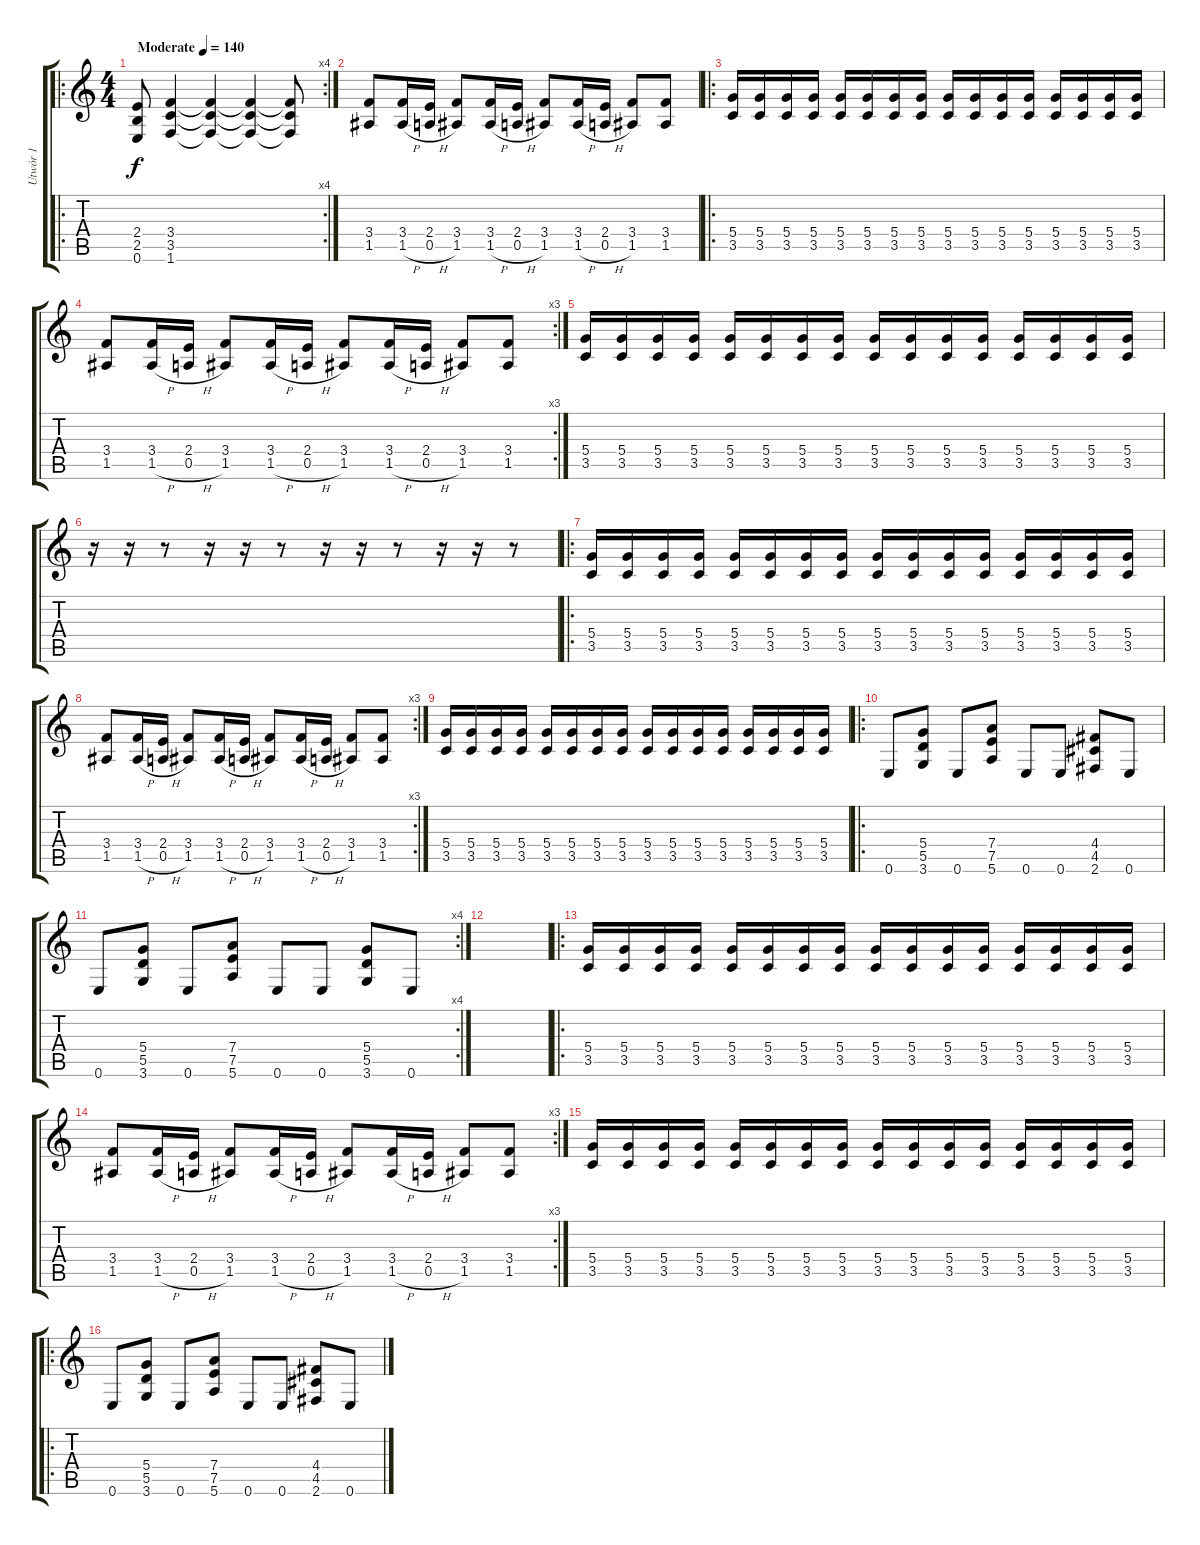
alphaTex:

\track ("Utwór 1" "Utwór 1") {instrument distortionguitar}
\staff {score tabs}
\tuning (E4 B3 G3 D3 A2 E2) {hide}
\ro
\rc 4
\ts (4 4)
\tempo (140 "Moderate")
\clef g2
\ks c
(2.4 2.5 0.6).8{dy f instrument distortionguitar} (3.4 3.5 1.6).4 (3.4{t} 3.5{t} 1.6{t}).4 (3.4{t} 3.5{t} 1.6{t}).4 (3.4{t} 3.5{t} 1.6{t}).8 |
(3.4 1.5).8 (3.4 1.5{h}).16 (2.4 0.5{h}).16 (3.4 1.5).8 (3.4 1.5{h}).16 (2.4 0.5{h}).16 (3.4 1.5).8 (3.4 1.5{h}).16 (2.4 0.5{h}).16 (3.4 1.5).8 (3.4 1.5).8 |
\ro
(5.4 3.5).16 (5.4 3.5).16 (5.4 3.5).16 (5.4 3.5).16 (5.4 3.5).16 (5.4 3.5).16 (5.4 3.5).16 (5.4 3.5).16 (5.4 3.5).16 (5.4 3.5).16 (5.4 3.5).16 (5.4 3.5).16 (5.4 3.5).16 (5.4 3.5).16 (5.4 3.5).16 (5.4 3.5).16 |
\rc 3
(3.4 1.5).8 (3.4 1.5{h}).16 (2.4 0.5{h}).16 (3.4 1.5).8 (3.4 1.5{h}).16 (2.4 0.5{h}).16 (3.4 1.5).8 (3.4 1.5{h}).16 (2.4 0.5{h}).16 (3.4 1.5).8 (3.4 1.5).8 |
(5.4 3.5).16 (5.4 3.5).16 (5.4 3.5).16 (5.4 3.5).16 (5.4 3.5).16 (5.4 3.5).16 (5.4 3.5).16 (5.4 3.5).16 (5.4 3.5).16 (5.4 3.5).16 (5.4 3.5).16 (5.4 3.5).16 (5.4 3.5).16 (5.4 3.5).16 (5.4 3.5).16 (5.4 3.5).16 |
r.16 r.16 r.8 r.16 r.16 r.8 r.16 r.16 r.8 r.16 r.16 r.8 |
\ro
(5.4 3.5).16 (5.4 3.5).16 (5.4 3.5).16 (5.4 3.5).16 (5.4 3.5).16 (5.4 3.5).16 (5.4 3.5).16 (5.4 3.5).16 (5.4 3.5).16 (5.4 3.5).16 (5.4 3.5).16 (5.4 3.5).16 (5.4 3.5).16 (5.4 3.5).16 (5.4 3.5).16 (5.4 3.5).16 |
\rc 3
(3.4 1.5).8 (3.4 1.5{h}).16 (2.4 0.5{h}).16 (3.4 1.5).8 (3.4 1.5{h}).16 (2.4 0.5{h}).16 (3.4 1.5).8 (3.4 1.5{h}).16 (2.4 0.5{h}).16 (3.4 1.5).8 (3.4 1.5).8 |
(5.4 3.5).16 (5.4 3.5).16 (5.4 3.5).16 (5.4 3.5).16 (5.4 3.5).16 (5.4 3.5).16 (5.4 3.5).16 (5.4 3.5).16 (5.4 3.5).16 (5.4 3.5).16 (5.4 3.5).16 (5.4 3.5).16 (5.4 3.5).16 (5.4 3.5).16 (5.4 3.5).16 (5.4 3.5).16 |
\ro
0.6.8 (5.4 5.5 3.6).8 0.6.8 (7.4 7.5 5.6).8 0.6.8 0.6.8 (4.4 4.5 2.6).8 0.6.8 |
\rc 4
0.6.8 (5.4 5.5 3.6).8 0.6.8 (7.4 7.5 5.6).8 0.6.8 0.6.8 (5.4 5.5 3.6).8 0.6.8 |
|
\ro
(5.4 3.5).16 (5.4 3.5).16 (5.4 3.5).16 (5.4 3.5).16 (5.4 3.5).16 (5.4 3.5).16 (5.4 3.5).16 (5.4 3.5).16 (5.4 3.5).16 (5.4 3.5).16 (5.4 3.5).16 (5.4 3.5).16 (5.4 3.5).16 (5.4 3.5).16 (5.4 3.5).16 (5.4 3.5).16 |
\rc 3
(3.4 1.5).8 (3.4 1.5{h}).16 (2.4 0.5{h}).16 (3.4 1.5).8 (3.4 1.5{h}).16 (2.4 0.5{h}).16 (3.4 1.5).8 (3.4 1.5{h}).16 (2.4 0.5{h}).16 (3.4 1.5).8 (3.4 1.5).8 |
(5.4 3.5).16 (5.4 3.5).16 (5.4 3.5).16 (5.4 3.5).16 (5.4 3.5).16 (5.4 3.5).16 (5.4 3.5).16 (5.4 3.5).16 (5.4 3.5).16 (5.4 3.5).16 (5.4 3.5).16 (5.4 3.5).16 (5.4 3.5).16 (5.4 3.5).16 (5.4 3.5).16 (5.4 3.5).16 |
\ro
0.6.8 (5.4 5.5 3.6).8 0.6.8 (7.4 7.5 5.6).8 0.6.8 0.6.8 (4.4 4.5 2.6).8 0.6.8
